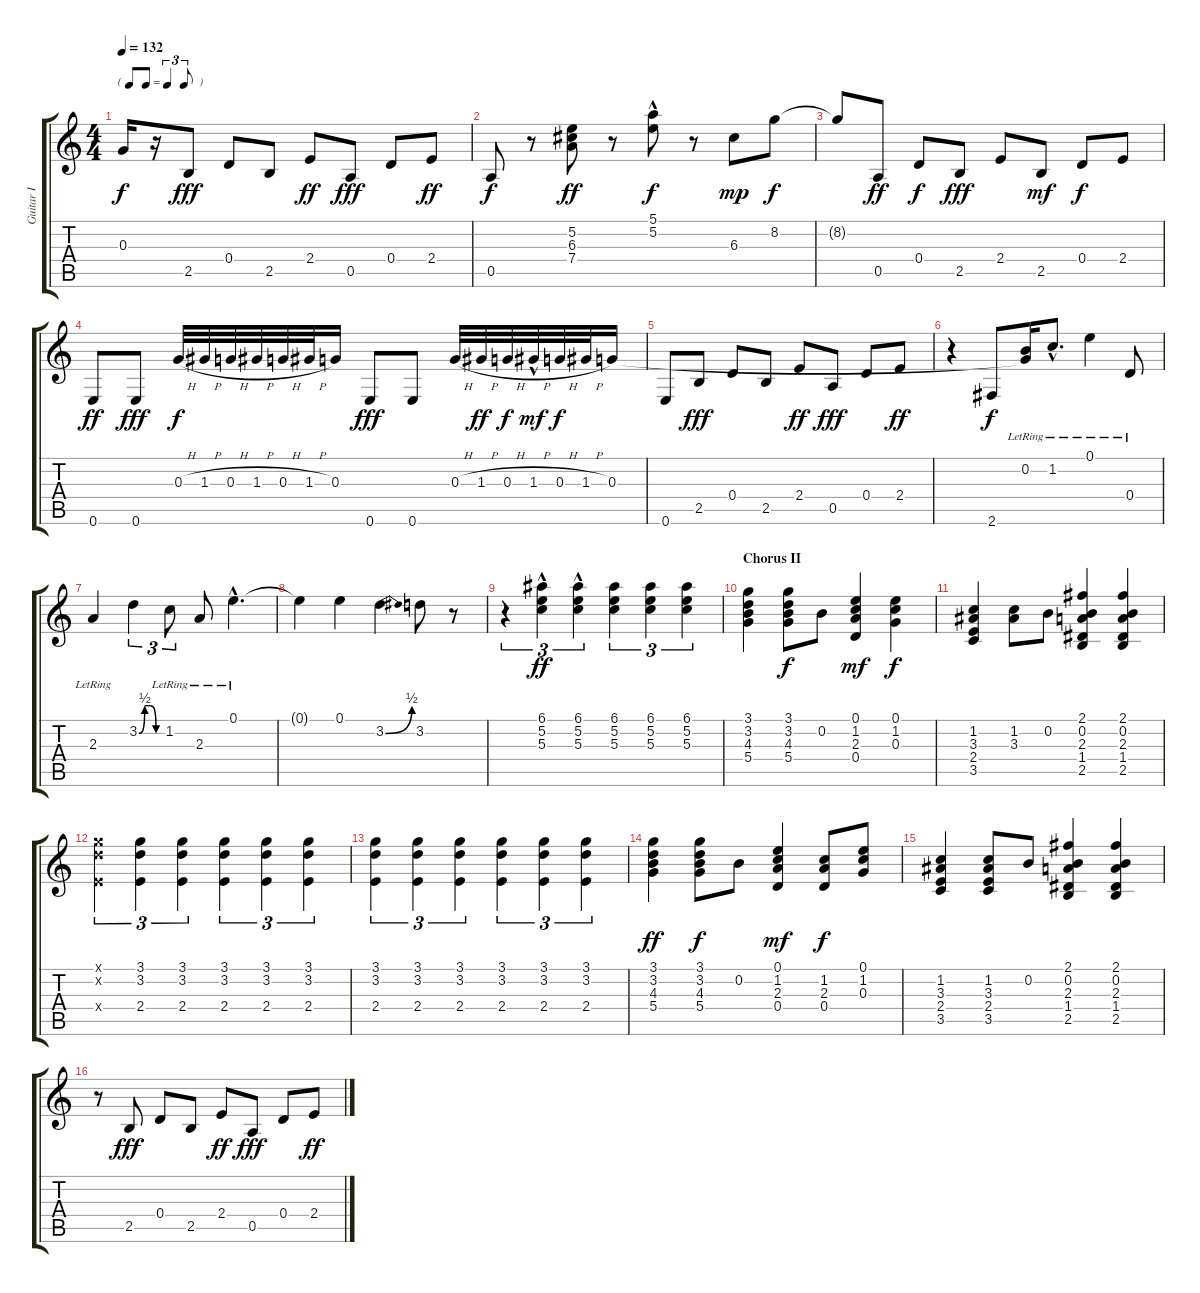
\track ("Guitar I" "Guitar I") {instrument electricguitarclean}
\staff {score tabs}
\tuning (E4 B3 G3 D3 A2 E2) {hide}
\ts (4 4)
\tf triplet8th
\tempo 132
\clef g2
\ks c
0.3.16{dy f} r.16 2.5.8{dy fff} 0.4.8 2.5.8 2.4.8{dy ff} 0.5.8{dy fff} 0.4.8 2.4.8{dy ff} |
0.5.8{dy f} r.8 (5.2 6.3 7.4).8{dy ff} r.8 (5.1{hac} 5.2).8{dy f} r.8 6.3.8{dy mp} 8.2.8{dy f} |
8.2{t}.8 0.5.8{dy ff} 0.4.8{dy f} 2.5.8{dy fff} 2.4.8 2.5.8{dy mf} 0.4.8{dy f} 2.4.8 |
0.6.8{dy ff} 0.6.8{dy fff} 0.3{h}.32{dy f} 1.3{h}.32 0.3{h}.32 1.3{h}.32 0.3{h}.32 1.3{h}.32 0.3.16 0.6.8{dy fff} 0.6.8 0.3{h}.32 1.3{h}.32{dy ff} 0.3{h}.32{dy f} 1.3{h hac}.32{dy mf} 0.3{h}.32{dy f} 1.3{h}.32 0.3.16 |
0.6.8 2.5.8{dy fff} 0.4.8 2.5.8 2.4.8{dy ff} 0.5.8{dy fff} 0.4.8 2.4.8{dy ff} |
r.4 2.6.8{dy f} (0.2{lr} 0.3{t}).16 1.2{hac lr}.8{d} 0.1{lr}.4 0.4{lr}.8 |
2.3{lr}.4 3.2{be (custom 0 0 15 2 30 2 45 0 60 0)}.4{tu (3 2)} 1.2{lr}.8{tu (3 2)} 2.3{lr}.8 0.1{hac lr}.4{d} |
0.1{t}.4 0.1.4 3.2{be (bend 0 0 60 2)}.4 3.2.8 r.8 |
r.4{tu (3 2)} (6.1 5.2{hac} 5.3{hac}).4{tu (3 2) dy ff} (6.1 5.2{hac} 5.3{hac}).4{tu (3 2)} (6.1 5.2 5.3).4{tu (3 2)} (6.1 5.2 5.3).4{tu (3 2)} (6.1 5.2 5.3).4{tu (3 2)} |
\section ("" "Chorus II")
(3.1 3.2 4.3 5.4).4 (3.1 3.2 4.3 5.4).8{dy f} 0.2.8 (0.1 1.2 2.3 0.4).4{dy mf} (0.1 1.2 0.3).4{dy f} |
(1.2 3.3 2.4 3.5).4 (1.2 3.3).8 0.2.8 (2.1 0.2 2.3 1.4 2.5).4 (2.1 0.2 2.3 1.4 2.5).4 |
(3.1{x} 3.2{x} 2.4{x}).4{tu (3 2)} (3.1 3.2 2.4).4{tu (3 2)} (3.1 3.2 2.4).4{tu (3 2)} (3.1 3.2 2.4).4{tu (3 2)} (3.1 3.2 2.4).4{tu (3 2)} (3.1 3.2 2.4).4{tu (3 2)} |
(3.1 3.2 2.4).4{tu (3 2)} (3.1 3.2 2.4).4{tu (3 2)} (3.1 3.2 2.4).4{tu (3 2)} (3.1 3.2 2.4).4{tu (3 2)} (3.1 3.2 2.4).4{tu (3 2)} (3.1 3.2 2.4).4{tu (3 2)} |
(3.1 3.2 4.3 5.4).4{dy ff} (3.1 3.2 4.3 5.4).8{dy f} 0.2.8 (0.1 1.2 2.3 0.4).4{dy mf} (1.2 2.3 0.4).8{dy f} (0.1 1.2 0.3).8 |
(1.2 3.3 2.4 3.5).4 (1.2 3.3 2.4 3.5).8 0.2.8 (2.1 0.2 2.3 1.4 2.5).4 (2.1 0.2 2.3 1.4 2.5).4 |
r.8 2.5.8{dy fff} 0.4.8 2.5.8 2.4.8{dy ff} 0.5.8{dy fff} 0.4.8 2.4.8{dy ff}
